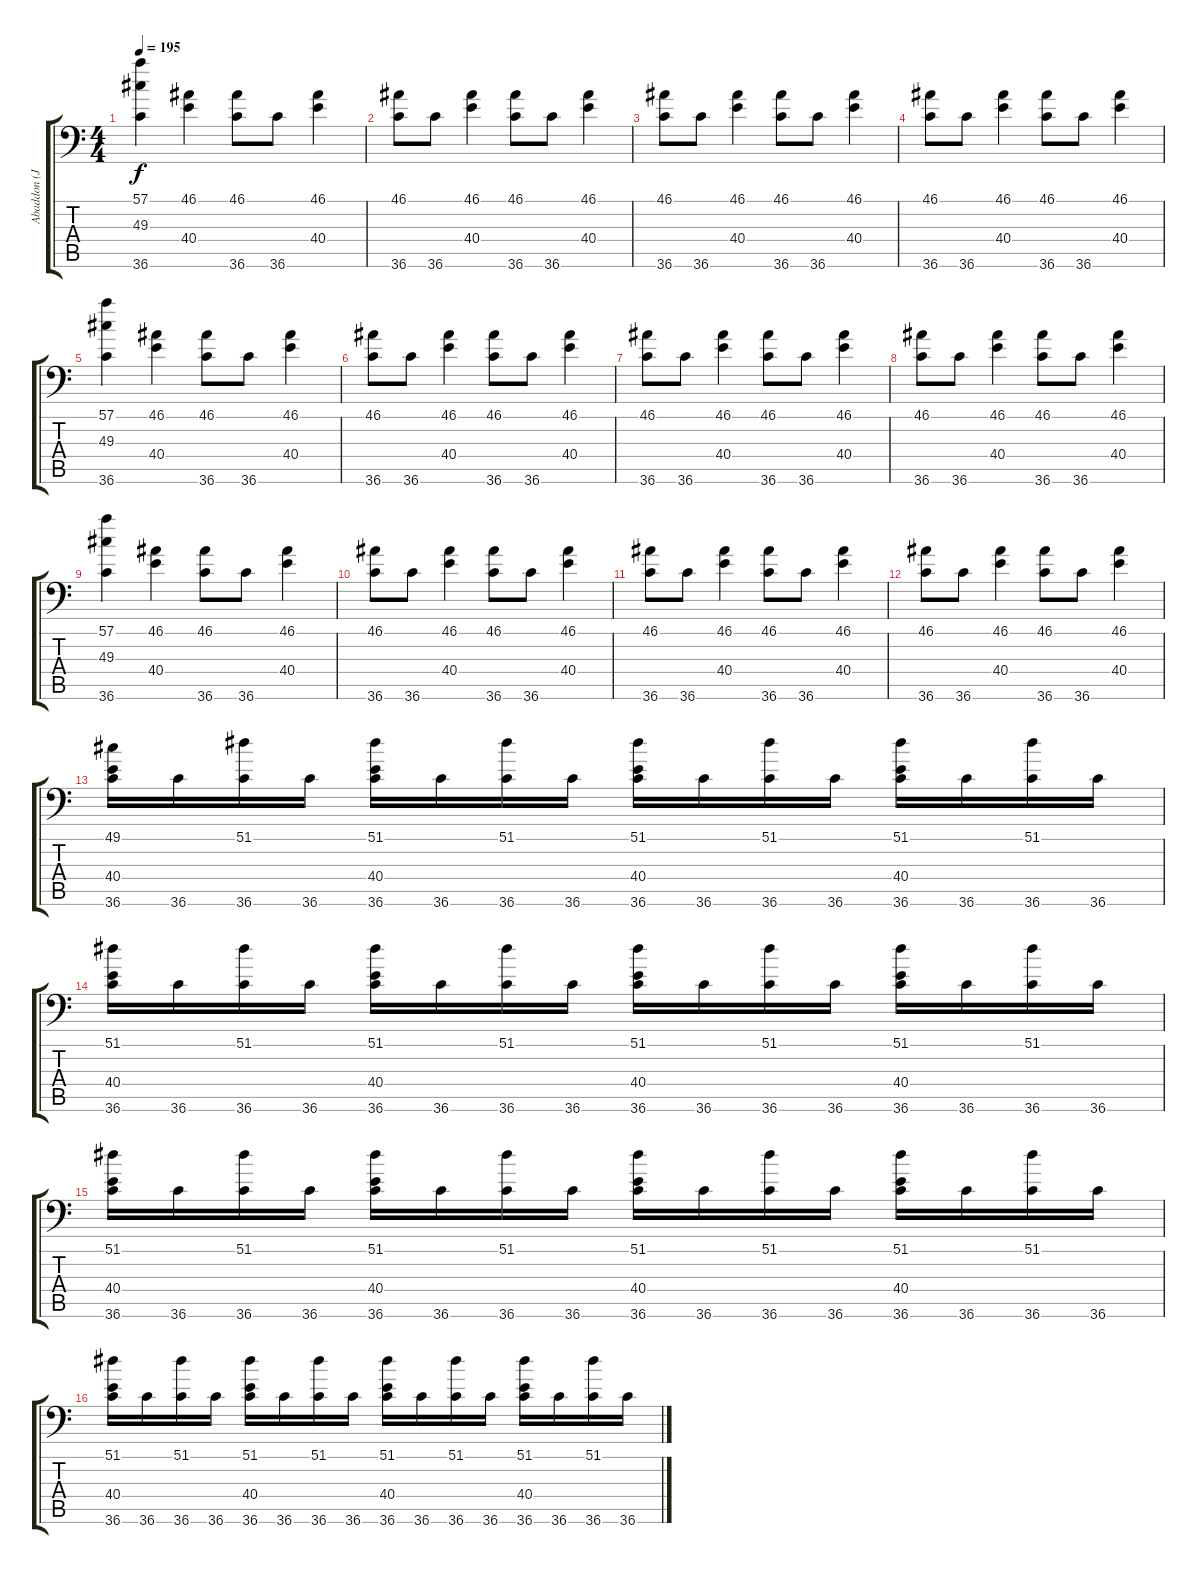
\track ("Abaddon (John)" "Abaddon (J") {instrument acousticgrandpiano}
\staff {score tabs}
\tuning (C-1 C-1 C-1 C-1 C-1 C-1) {hide}
\ts (4 4)
\tempo 195
\clef f4
\ks c
(57.1 49.3 36.6).4{dy f} (46.1 40.4).4 (46.1 36.6).8 36.6.8 (46.1 40.4).4 |
(46.1 36.6).8 36.6.8 (46.1 40.4).4 (46.1 36.6).8 36.6.8 (46.1 40.4).4 |
(46.1 36.6).8 36.6.8 (46.1 40.4).4 (46.1 36.6).8 36.6.8 (46.1 40.4).4 |
(46.1 36.6).8 36.6.8 (46.1 40.4).4 (46.1 36.6).8 36.6.8 (46.1 40.4).4 |
(57.1 49.3 36.6).4 (46.1 40.4).4 (46.1 36.6).8 36.6.8 (46.1 40.4).4 |
(46.1 36.6).8 36.6.8 (46.1 40.4).4 (46.1 36.6).8 36.6.8 (46.1 40.4).4 |
(46.1 36.6).8 36.6.8 (46.1 40.4).4 (46.1 36.6).8 36.6.8 (46.1 40.4).4 |
(46.1 36.6).8 36.6.8 (46.1 40.4).4 (46.1 36.6).8 36.6.8 (46.1 40.4).4 |
(57.1 49.3 36.6).4 (46.1 40.4).4 (46.1 36.6).8 36.6.8 (46.1 40.4).4 |
(46.1 36.6).8 36.6.8 (46.1 40.4).4 (46.1 36.6).8 36.6.8 (46.1 40.4).4 |
(46.1 36.6).8 36.6.8 (46.1 40.4).4 (46.1 36.6).8 36.6.8 (46.1 40.4).4 |
(46.1 36.6).8 36.6.8 (46.1 40.4).4 (46.1 36.6).8 36.6.8 (46.1 40.4).4 |
(49.1 40.4 36.6).16 36.6.16 (51.1 36.6).16 36.6.16 (51.1 40.4 36.6).16 36.6.16 (51.1 36.6).16 36.6.16 (51.1 40.4 36.6).16 36.6.16 (51.1 36.6).16 36.6.16 (51.1 40.4 36.6).16 36.6.16 (51.1 36.6).16 36.6.16 |
(51.1 40.4 36.6).16 36.6.16 (51.1 36.6).16 36.6.16 (51.1 40.4 36.6).16 36.6.16 (51.1 36.6).16 36.6.16 (51.1 40.4 36.6).16 36.6.16 (51.1 36.6).16 36.6.16 (51.1 40.4 36.6).16 36.6.16 (51.1 36.6).16 36.6.16 |
(51.1 40.4 36.6).16 36.6.16 (51.1 36.6).16 36.6.16 (51.1 40.4 36.6).16 36.6.16 (51.1 36.6).16 36.6.16 (51.1 40.4 36.6).16 36.6.16 (51.1 36.6).16 36.6.16 (51.1 40.4 36.6).16 36.6.16 (51.1 36.6).16 36.6.16 |
(51.1 40.4 36.6).16 36.6.16 (51.1 36.6).16 36.6.16 (51.1 40.4 36.6).16 36.6.16 (51.1 36.6).16 36.6.16 (51.1 40.4 36.6).16 36.6.16 (51.1 36.6).16 36.6.16 (51.1 40.4 36.6).16 36.6.16 (51.1 36.6).16 36.6.16
